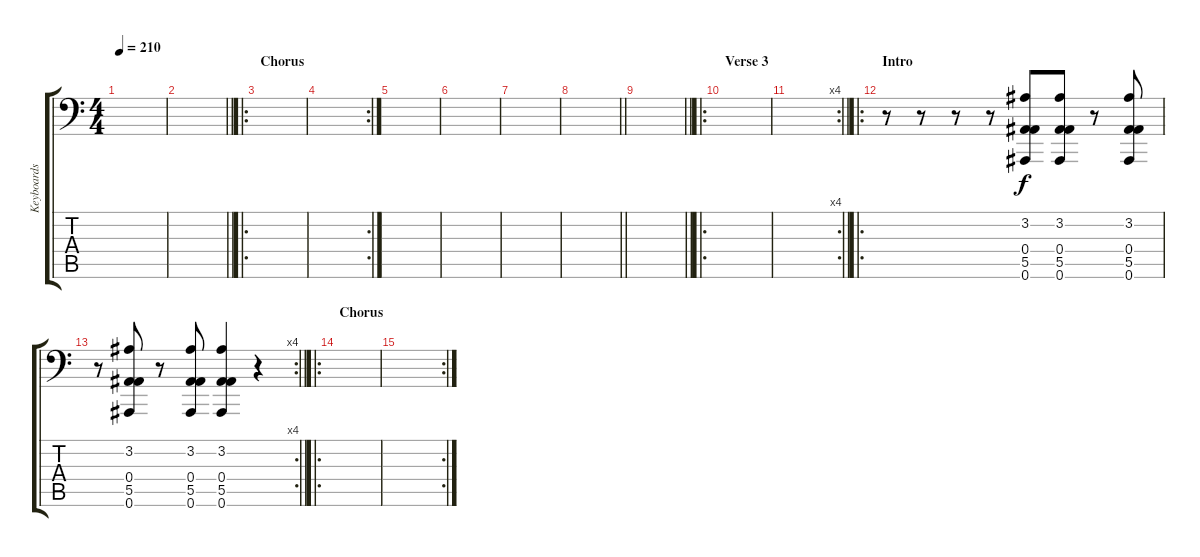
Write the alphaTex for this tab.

\track ("Keyboards" "Keyboards") {instrument lead5charang}
\staff {score tabs}
\tuning (C4 G3 Eb3 Bb2 F2 Bb1) {hide}
\ts (4 4)
\tempo 210
\clef f4
\ks c
|
\barLineRight lightlight
|
\ro
\section ("" "Chorus")
|
\rc 2
|
|
|
|
\barLineRight lightlight
|
\barLineRight lightlight
|
\ro
\section ("" "Verse 3")
|
\rc 4
\barLineRight lightlight
|
\ro
\section ("" "Intro")
r.8 r.8 r.8 r.8 (3.2 0.4 5.5 0.6).8 (3.2 0.4 5.5 0.6).8 r.8 (3.2 0.4 5.5 0.6).8 |
\rc 4
\barLineRight lightlight
r.8 (3.2 0.4 5.5 0.6).8 r.8 (3.2 0.4 5.5 0.6).8 (3.2 0.4 5.5 0.6).4 r.4 |
\ro
\section ("" "Chorus")
|
\rc 2
